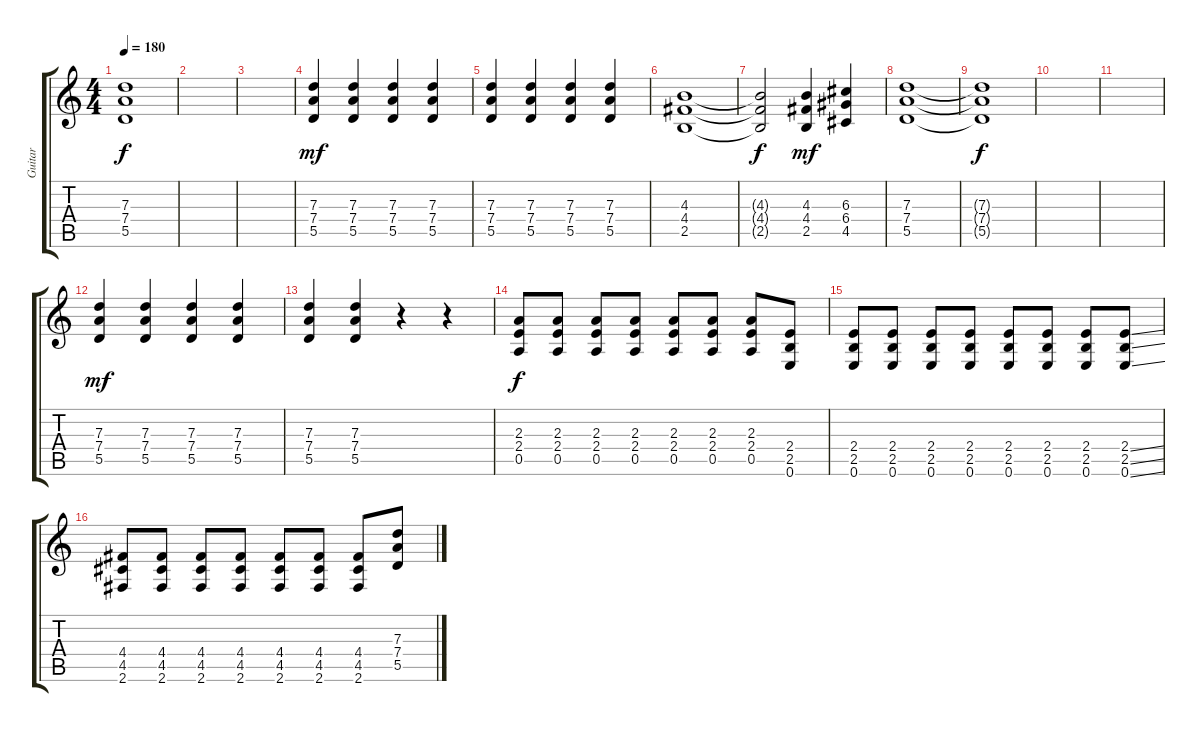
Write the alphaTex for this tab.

\track ("Guitar" "Guitar") {instrument distortionguitar}
\staff {score tabs}
\tuning (E4 B3 G3 D3 A2 E2) {hide}
\ts (4 4)
\tempo 180
\clef g2
\ks c
(7.3{t} 7.4{t} 5.5{t}).1{dy f} |
|
|
(7.3 7.4 5.5).4{dy mf} (7.3 7.4 5.5).4 (7.3 7.4 5.5).4 (7.3 7.4 5.5).4 |
(7.3 7.4 5.5).4 (7.3 7.4 5.5).4 (7.3 7.4 5.5).4 (7.3 7.4 5.5).4 |
(4.3 4.4 2.5).1 |
(4.3{t} 4.4{t} 2.5{t}).2{dy f} (4.3 4.4 2.5).4{dy mf} (6.3 6.4 4.5).4 |
(7.3 7.4 5.5).1 |
(7.3{t} 7.4{t} 5.5{t}).1{dy f} |
|
|
(7.3 7.4 5.5).4{dy mf} (7.3 7.4 5.5).4 (7.3 7.4 5.5).4 (7.3 7.4 5.5).4 |
(7.3 7.4 5.5).4 (7.3 7.4 5.5).4 r.4 r.4 |
(2.3 2.4 0.5).8{dy f} (2.3 2.4 0.5).8 (2.3 2.4 0.5).8 (2.3 2.4 0.5).8 (2.3 2.4 0.5).8 (2.3 2.4 0.5).8 (2.3 2.4 0.5).8 (2.4 2.5 0.6).8 |
(2.4 2.5 0.6).8 (2.4 2.5 0.6).8 (2.4 2.5 0.6).8 (2.4 2.5 0.6).8 (2.4 2.5 0.6).8 (2.4 2.5 0.6).8 (2.4 2.5 0.6).8 (2.4{ss} 2.5{ss} 0.6{ss}).8 |
(4.4 4.5 2.6).8 (4.4 4.5 2.6).8 (4.4 4.5 2.6).8 (4.4 4.5 2.6).8 (4.4 4.5 2.6).8 (4.4 4.5 2.6).8 (4.4 4.5 2.6).8 (7.3 7.4 5.5).8
